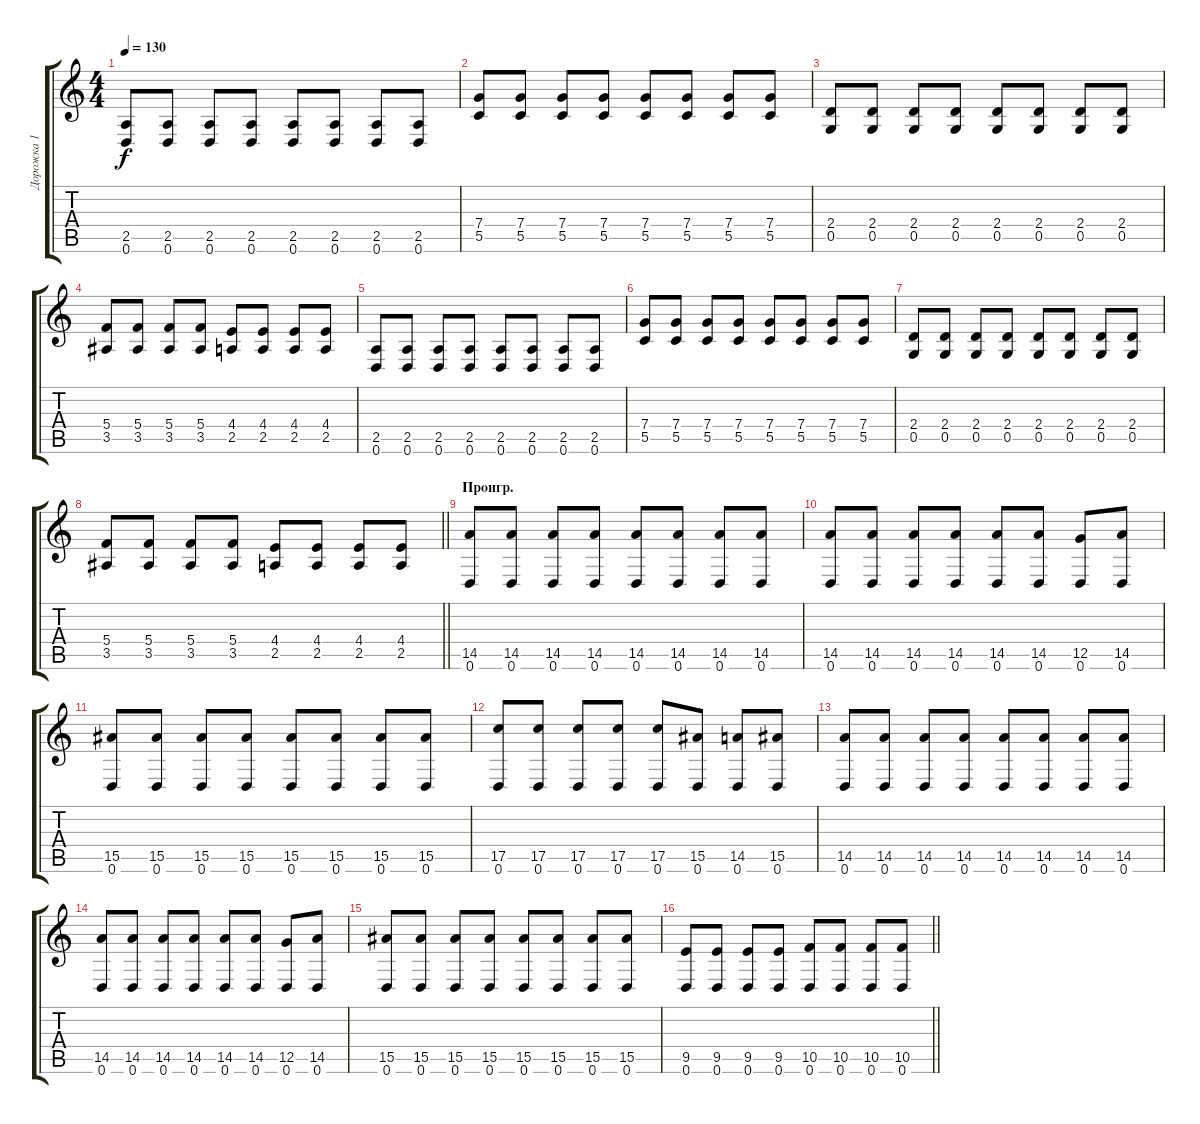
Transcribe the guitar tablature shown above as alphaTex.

\track ("Дорожка 1" "Дорожка 1") {instrument acousticguitarsteel}
\staff {score tabs}
\tuning (D4 A3 F3 C3 G2 D2) {hide}
\ts (4 4)
\tempo 130
\clef g2
\ks c
(2.5 0.6).8{dy f} (2.5 0.6).8 (2.5 0.6).8 (2.5 0.6).8 (2.5 0.6).8 (2.5 0.6).8 (2.5 0.6).8 (2.5 0.6).8 |
(7.4 5.5).8 (7.4 5.5).8 (7.4 5.5).8 (7.4 5.5).8 (7.4 5.5).8 (7.4 5.5).8 (7.4 5.5).8 (7.4 5.5).8 |
(2.4 0.5).8 (2.4 0.5).8 (2.4 0.5).8 (2.4 0.5).8 (2.4 0.5).8 (2.4 0.5).8 (2.4 0.5).8 (2.4 0.5).8 |
(5.4 3.5).8 (5.4 3.5).8 (5.4 3.5).8 (5.4 3.5).8 (4.4 2.5).8 (4.4 2.5).8 (4.4 2.5).8 (4.4 2.5).8 |
(2.5 0.6).8 (2.5 0.6).8 (2.5 0.6).8 (2.5 0.6).8 (2.5 0.6).8 (2.5 0.6).8 (2.5 0.6).8 (2.5 0.6).8 |
(7.4 5.5).8 (7.4 5.5).8 (7.4 5.5).8 (7.4 5.5).8 (7.4 5.5).8 (7.4 5.5).8 (7.4 5.5).8 (7.4 5.5).8 |
(2.4 0.5).8 (2.4 0.5).8 (2.4 0.5).8 (2.4 0.5).8 (2.4 0.5).8 (2.4 0.5).8 (2.4 0.5).8 (2.4 0.5).8 |
\barLineRight lightlight
(5.4 3.5).8 (5.4 3.5).8 (5.4 3.5).8 (5.4 3.5).8 (4.4 2.5).8 (4.4 2.5).8 (4.4 2.5).8 (4.4 2.5).8 |
\section ("" "Проигр.")
(14.5 0.6).8 (14.5 0.6).8 (14.5 0.6).8 (14.5 0.6).8 (14.5 0.6).8 (14.5 0.6).8 (14.5 0.6).8 (14.5 0.6).8 |
(14.5 0.6).8 (14.5 0.6).8 (14.5 0.6).8 (14.5 0.6).8 (14.5 0.6).8 (14.5 0.6).8 (12.5 0.6).8 (14.5 0.6).8 |
(15.5 0.6).8 (15.5 0.6).8 (15.5 0.6).8 (15.5 0.6).8 (15.5 0.6).8 (15.5 0.6).8 (15.5 0.6).8 (15.5 0.6).8 |
(17.5 0.6).8 (17.5 0.6).8 (17.5 0.6).8 (17.5 0.6).8 (17.5 0.6).8 (15.5 0.6).8 (14.5 0.6).8 (15.5 0.6).8 |
(14.5 0.6).8 (14.5 0.6).8 (14.5 0.6).8 (14.5 0.6).8 (14.5 0.6).8 (14.5 0.6).8 (14.5 0.6).8 (14.5 0.6).8 |
(14.5 0.6).8 (14.5 0.6).8 (14.5 0.6).8 (14.5 0.6).8 (14.5 0.6).8 (14.5 0.6).8 (12.5 0.6).8 (14.5 0.6).8 |
(15.5 0.6).8 (15.5 0.6).8 (15.5 0.6).8 (15.5 0.6).8 (15.5 0.6).8 (15.5 0.6).8 (15.5 0.6).8 (15.5 0.6).8 |
\barLineRight lightlight
(9.5 0.6).8 (9.5 0.6).8 (9.5 0.6).8 (9.5 0.6).8 (10.5 0.6).8 (10.5 0.6).8 (10.5 0.6).8 (10.5 0.6).8
